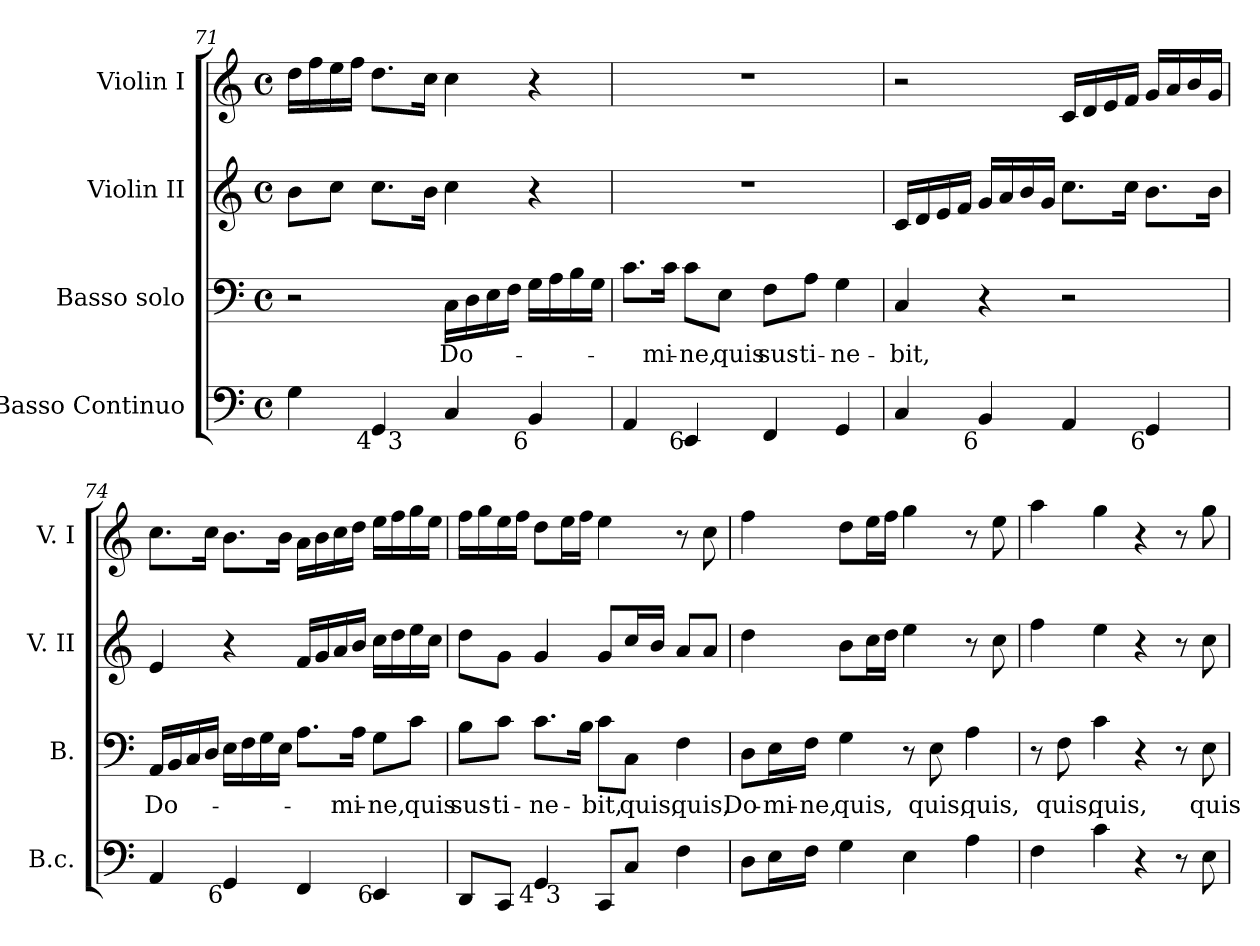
**kern	**kern	**text	**kern	**kern
*part4	*part3	*part3	*part2	*part1
*staff4	*staff3	*staff3	*staff2	*staff1
*I"Basso Continuo	*I"Basso solo	*	*I"Violin II	*I"Violin I
*I'B.c.	*I'B.	*	*I'V. II	*I'V. I
!!LO:LB:g=z
*clefF4	*clefF4	*	*clefG2	*clefG2
*k[]	*k[]	*	*k[]	*k[]
*a:	*a:	*	*a:	*a:
*M4/4	*M4/4	*	*M4/4	*M4/4
*met(c)	*met(c)	*	*met(c)	*met(c)
=71	=71	=71	=71	=71
*^	*	*	*	*
4Gi\	4.ryy	2r	.	8bi\L	16ddi\LL
.	.	.	.	.	16ffi\
.	.	.	.	8cci\J	16eei\
.	.	.	.	.	16ffi\JJ
!LO:TX:b:rj:t=4	!	!	!	!	!
4GGi/	.	.	.	8.cci\L	8.ddi\L
!	!LO:TX:b:rj:t=3	!	!	!	!
.	2ryy	.	.	.	.
.	.	.	.	16bi\Jk	16cci\Jk
!	!	!	!LO:LY:b:color=#000000	!	!
4Ci/	.	16Ci\LL	Do-	4cci\	4cci\
.	.	16Di\	.	.	.
.	.	16Ei\	.	.	.
.	.	16Fi\JJ	.	.	.
!LO:TX:b:rj:t=6	!	!	!	!	!
4BBi/	.	16Gi\LL	.	4r	4r
.	.	16Ai\	.	.	.
.	8ryy	16Bi\	.	.	.
.	.	16Gi\JJ	.	.	.
*v	*v	*	*	*	*
=72	=72	=72	=72	=72
4AAi/	8.ci\L	.	1r	1r
!	!	!LO:LY:b:color=#000000	!	!
.	16ci\Jk	-mi-	.	.
!LO:TX:b:rj:t=6	!	!	!	!
!	!	!LO:LY:b:color=#000000	!	!
4EEi/	8ci\L	-ne,	.	.
!	!	!LO:LY:b:color=#000000	!	!
.	8Ei\J	quis	.	.
!	!	!LO:LY:b:color=#000000	!	!
4FFi/	8Fi\L	sus-	.	.
!	!	!LO:LY:b:color=#000000	!	!
.	8Ai\J	-ti-	.	.
!	!	!LO:LY:b:color=#000000	!	!
4GGi/	4Gi\	-ne-	.	.
=73	=73	=73	=73	=73
!	!	!LO:LY:b:color=#000000	!	!
4Ci/	4Ci/	-bit,	16ci/LL	2r
.	.	.	16di/	.
.	.	.	16ei/	.
.	.	.	16fi/JJ	.
!LO:TX:b:rj:t=6	!	!	!	!
4BBi/	4r	.	16gi/LL	.
.	.	.	16ai/	.
.	.	.	16bi/	.
.	.	.	16gi/JJ	.
4AAi/	2r	.	8.cci\L	16ci/LL
.	.	.	.	16di/
.	.	.	.	16ei/
.	.	.	16cci\Jk	16fi/JJ
!LO:TX:b:rj:t=6	!	!	!	!
4GGi/	.	.	8.bi\L	16gi/LL
.	.	.	.	16ai/
.	.	.	.	16bi/
.	.	.	16bi\Jk	16gi/JJ
!!LO:PB:g=z
=74	=74	=74	=74	=74
!	!	!LO:LY:b:color=#000000	!	!
4AAi/	16AAi/LL	Do-	4ei/	8.cci\L
.	16BBi/	.	.	.
.	16Ci/	.	.	.
.	16Di/JJ	.	.	16cci\Jk
!LO:TX:b:rj:t=6	!	!	!	!
4GGi/	16Ei\LL	.	4r	8.bi\L
.	16Fi\	.	.	.
.	16Gi\	.	.	.
.	16Ei\JJ	.	.	16bi\Jk
4FFi/	8.Ai\L	.	16fi/LL	16ai\LL
.	.	.	16gi/	16bi\
.	.	.	16ai/	16cci\
!	!	!LO:LY:b:color=#000000	!	!
.	16Ai\Jk	-mi-	16bi/JJ	16ddi\JJ
!LO:TX:b:rj:t=6	!	!	!	!
!	!	!LO:LY:b:color=#000000	!	!
4EEi/	8Gi\L	-ne,	16cci\LL	16eei\LL
.	.	.	16ddi\	16ffi\
!	!	!LO:LY:b:color=#000000	!	!
.	8ci\J	quis	16eei\	16ggi\
.	.	.	16cci\JJ	16eei\JJ
=75	=75	=75	=75	=75
!LO:TX:b:rj:t=6	!	!	!	!
!	!	!LO:LY:b:color=#000000	!	!
*^	*	*	*	*
8DDi/L	4.ryy	8Bi\L	sus-	8ddi\L	16ffi\LL
.	.	.	.	.	16ggi\
!	!	!	!LO:LY:b:color=#000000	!	!
8CCi/J	.	8ci\J	-ti-	8gi\J	16eei\
.	.	.	.	.	16ffi\JJ
!LO:TX:b:rj:t=4	!	!	!	!	!
!	!	!	!LO:LY:b:color=#000000	!	!
4GGi/	.	8.ci\L	-ne-	4gi/	8ddi\L
!	!LO:TX:b:rj:t=3	!	!	!	!
.	2ryy	.	.	.	16eei\L
.	.	16Bi\Jk	.	.	16ffi\JJ
!	!	!	!LO:LY:b:color=#000000	!	!
8CCi/L	.	8ci\L	-bit,	8gi/L	4eei\
!	!	!	!LO:LY:b:color=#000000	!	!
8Ci/J	.	8Ci\J	quis,	16cci/L	.
.	.	.	.	16bi/JJ	.
!	!	!	!LO:LY:b:color=#000000	!	!
4Fi\	.	4Fi\	quis,	8ai/L	8r
.	8ryy	.	.	8ai/J	8cci\
*v	*v	*	*	*	*
=76	=76	=76	=76	=76
*^	*	*	*	*
!	!	!	!LO:LY:b:color=#000000	!	!
*v	*v	*	*	*	*
8Di\L	8Di\L	Do-	4ddi\	4ffi\
!	!	!LO:LY:b:color=#000000	!	!
16Ei\L	16Ei\L	-mi-	.	.
!	!	!LO:LY:b:color=#000000	!	!
16Fi\JJ	16Fi\JJ	-ne,	.	.
!	!	!LO:LY:b:color=#000000	!	!
4Gi\	4Gi\	quis,	8bi\L	8ddi\L
.	.	.	16cci\L	16eei\L
.	.	.	16ddi\JJ	16ffi\JJ
4Ei\	8r	.	4eei\	4ggi\
!	!	!LO:LY:b:color=#000000	!	!
.	8Ei\	quis,	.	.
!	!	!LO:LY:b:color=#000000	!	!
4Ai\	4Ai\	quis,	8r	8r
.	.	.	8cci\	8eei\
!!LO:LB:g=z
=77	=77	=77	=77	=77
4Fi\	8r	.	4ffi\	4aai\
!	!	!LO:LY:b:color=#000000	!	!
.	8Fi\	quis,	.	.
!	!	!LO:LY:b:color=#000000	!	!
4ci\	4ci\	quis,	4eei\	4ggi\
4r	4r	.	4r	4r
8r	8r	.	8r	8r
!	!	!LO:LY:b:color=#000000	!	!
8Ei\	8Ei\	quis	8cci\	8ggi\
=	=	=	=	=
*-	*-	*-	*-	*-
